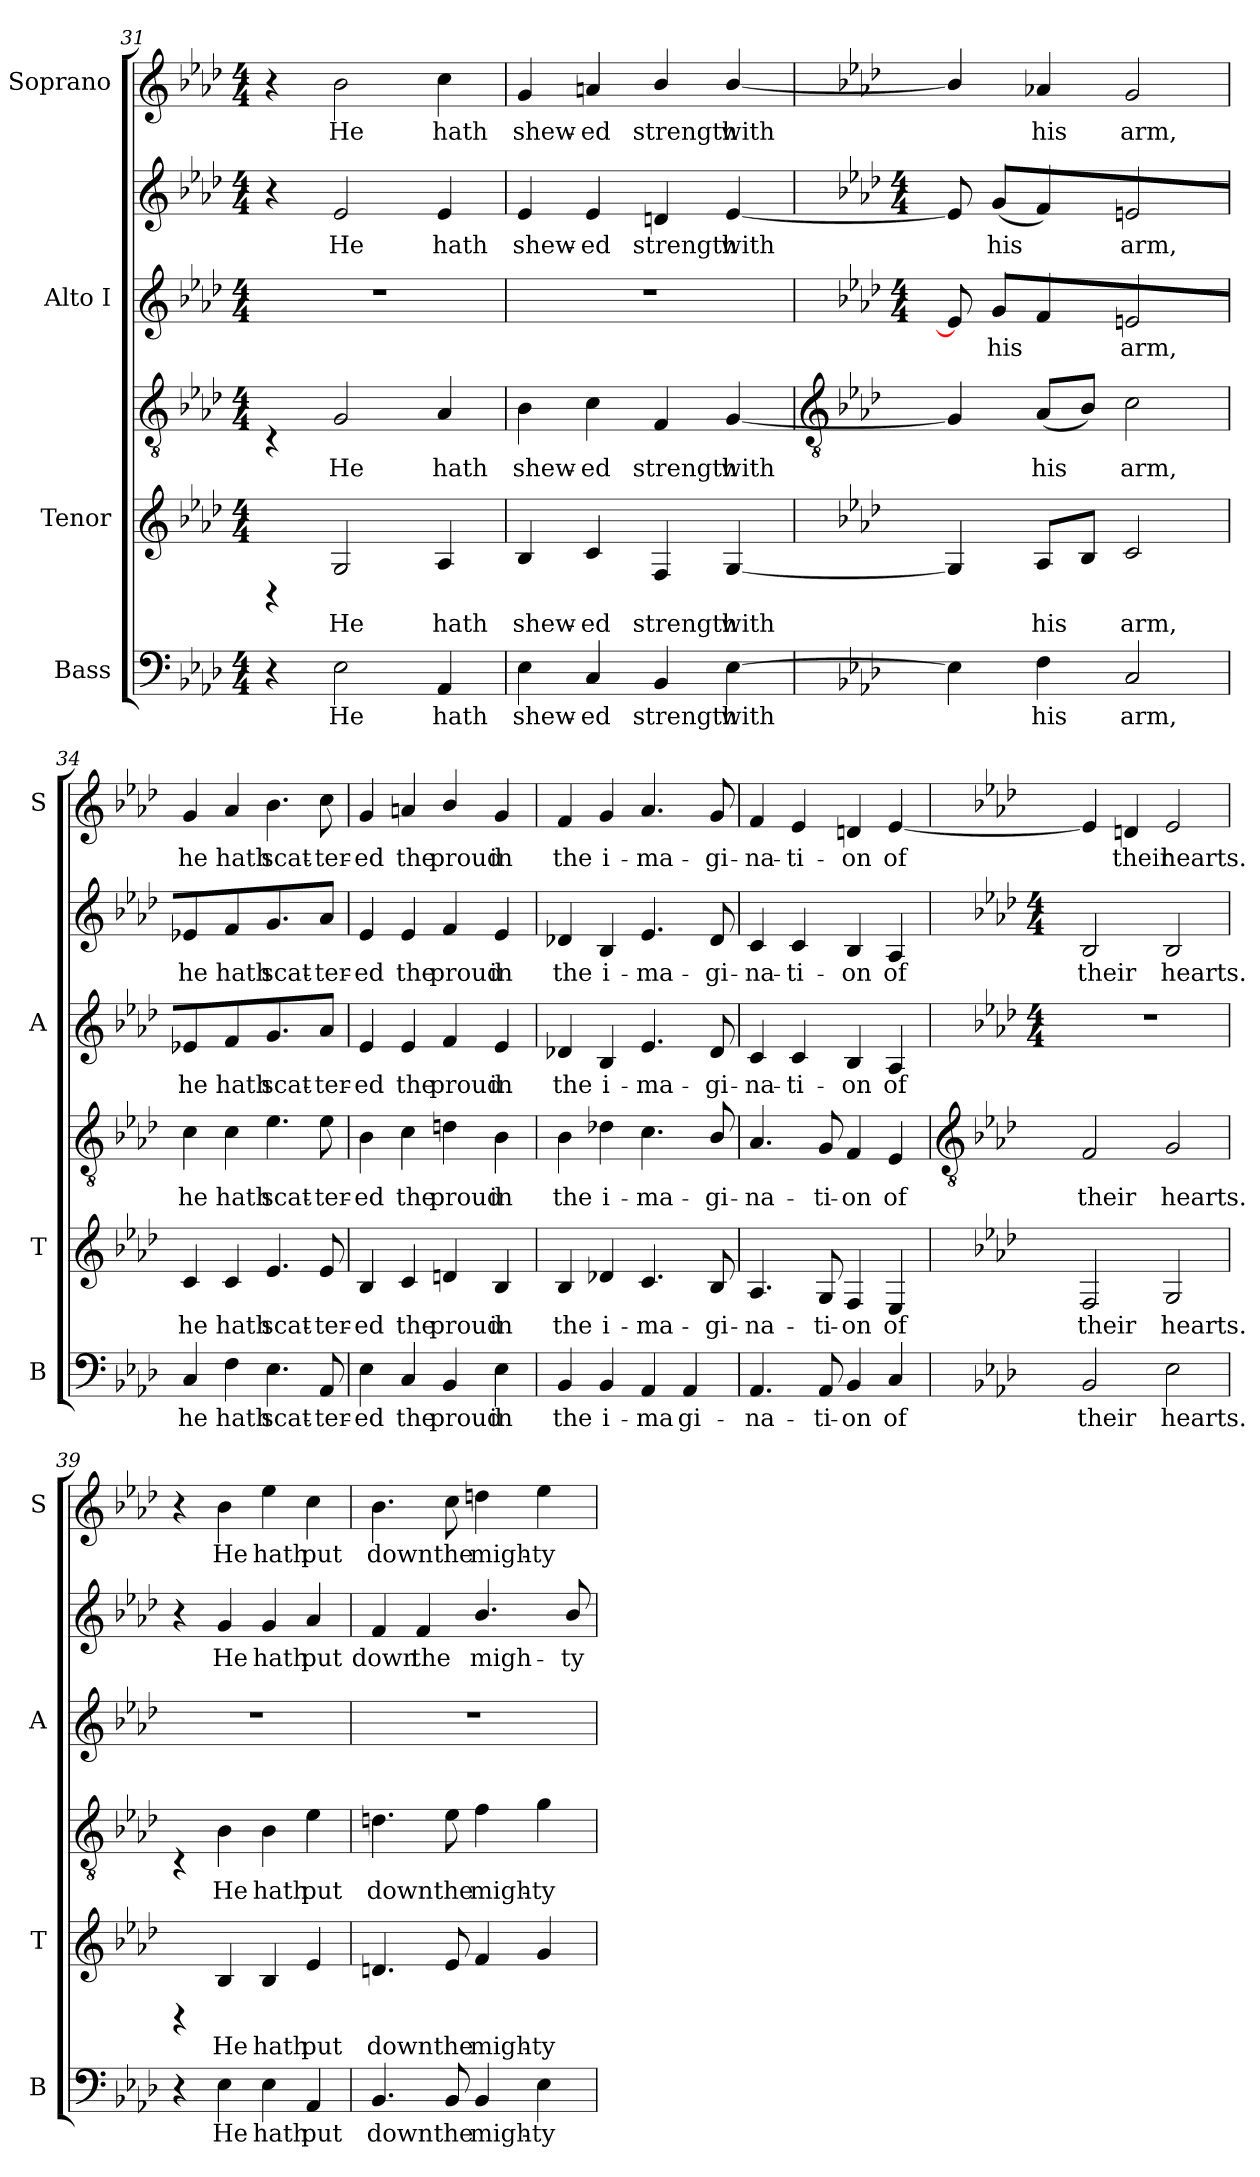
**kern	**text	**kern	**text	**kern	**text	**kern	**text	**kern	**text	**kern	**text
*part4	*part4	*part3	*part3	*part3	*part3	*part2	*part2	*part2	*part2	*part1	*part1
*staff6	*staff6	*staff5	*staff5	*staff4	*staff4	*staff3	*staff3	*staff2	*staff2	*staff1	*staff1
*I"Bass	*	*I"Tenor	*	*	*	*I"Alto I	*	*	*	*I"Soprano	*
*I'B	*	*I'T	*	*	*	*I'A	*	*	*	*I'S	*
*clefF4	*	*	*	*clefGv2	*	*clefG2	*	*clefG2	*	*clefG2	*
*k[b-e-a-d-]	*	*k[b-e-a-d-]	*	*k[b-e-a-d-]	*	*k[b-e-a-d-]	*	*k[b-e-a-d-]	*	*k[b-e-a-d-]	*
*A-:	*	*A-:	*	*A-:	*	*A-:	*	*A-:	*	*A-:	*
*M4/4	*	*M4/4	*	*M4/4	*	*M4/4	*	*M4/4	*	*M4/4	*
=31	=31	=31	=31	=31	=31	=31	=31	=31	=31	=31	=31
4r	.	4rBB	.	4rBB	.	1r	.	4r	.	4r	.
!	!LO:LY:b	!	!LO:LY:b	!	!LO:LY:b	!	!	!	!LO:LY:b	!	!LO:LY:b
2E-	He	2G	He	2G	He	.	.	2e-	He	2b-	He
!	!LO:LY:b	!	!LO:LY:b	!	!LO:LY:b	!	!	!	!LO:LY:b	!	!LO:LY:b
4AA-	hath	4A-	hath	4A-	hath	.	.	4e-	hath	4cc	hath
=32	=32	=32	=32	=32	=32	=32	=32	=32	=32	=32	=32
!	!LO:LY:b	!	!LO:LY:b	!	!LO:LY:b	!	!	!	!LO:LY:b	!	!LO:LY:b
4E-	shew-	4B-	shew-	4B-	shew-	1r	.	4e-	shew-	4g	shew-
!	!LO:LY:b	!	!LO:LY:b	!	!LO:LY:b	!	!	!	!LO:LY:b	!	!LO:LY:b
4C	-ed	4c	-ed	4c	-ed	.	.	4e-	-ed	4an	-ed
!	!LO:LY:b	!	!LO:LY:b	!	!LO:LY:b	!	!	!	!LO:LY:b	!	!LO:LY:b
4BB-	strength	4F	strength	4F	strength	.	.	4dn	strength	4b-/	strength
!	!LO:LY:b	!	!LO:LY:b	!	!LO:LY:b	!	!	!	!LO:LY:b	!	!LO:LY:b
[4E-	with	[4G	with	[4G	with	.	.	[4e-	with	[4b-/	with
!!LO:LB:g=z
=33	=33	=33	=33	=33	=33	=33	=33	=33	=33	=33	=33
*	*	*	*	*clefGv2	*	*	*	*	*	*	*
*	*	*	*	*	*	*k[b-e-a-d-]	*	*k[b-e-a-d-]	*	*	*
*	*	*	*	*	*	*A-:	*	*A-:	*	*	*
*	*	*	*	*	*	*M4/4	*	*M4/4	*	*	*
4E-]	.	4G]	.	4G]	.	8e-]	.	8e-]	.	4b-/]	.
!	!	!	!	!	!	!	!LO:LY:b	!	!LO:LY:b	!	!
.	.	.	.	.	.	8gL	his	(<8gL	his	.	.
!	!LO:LY:b	!	!LO:LY:b	!	!LO:LY:b	!	!	!	!	!	!LO:LY:b
4F	his	8A-L	his	(<8A-L	his	4f	.	4f)	.	4a-X	his
.	.	8B-J	.	8B-J)	.	.	.	.	.	.	.
!	!LO:LY:b	!	!LO:LY:b	!	!LO:LY:b	!	!LO:LY:b	!	!LO:LY:b	!	!LO:LY:b
2C	arm,	2c	arm,	2c	arm,	2en	arm,	2en	arm,	2g	arm,
=34	=34	=34	=34	=34	=34	=34	=34	=34	=34	=34	=34
!	!LO:LY:b	!	!LO:LY:b	!	!LO:LY:b	!	!LO:LY:b	!	!LO:LY:b	!	!LO:LY:b
4C	he	4c	he	4c	he	4e-X	he	4e-X	he	4g	he
!	!LO:LY:b	!	!LO:LY:b	!	!LO:LY:b	!	!LO:LY:b	!	!LO:LY:b	!	!LO:LY:b
4F	hath	4c	hath	4c	hath	4f	hath	4f	hath	4a-	hath
!	!LO:LY:b	!	!LO:LY:b	!	!LO:LY:b	!	!LO:LY:b	!	!LO:LY:b	!	!LO:LY:b
4.E-	scat-	4.e-	scat-	4.e-	scat-	4.g	scat-	4.g	scat-	4.b-	scat-
!	!LO:LY:b	!	!LO:LY:b	!	!LO:LY:b	!	!LO:LY:b	!	!LO:LY:b	!	!LO:LY:b
8AA-	-ter-	8e-	-ter-	8e-	-ter-	8a-J	-ter-	8a-J	-ter-	8cc	-ter-
=35	=35	=35	=35	=35	=35	=35	=35	=35	=35	=35	=35
!	!LO:LY:b	!	!LO:LY:b	!	!LO:LY:b	!	!LO:LY:b	!	!LO:LY:b	!	!LO:LY:b
4E-	-ed	4B-	-ed	4B-	-ed	4e-	-ed	4e-	-ed	4g	-ed
!	!LO:LY:b	!	!LO:LY:b	!	!LO:LY:b	!	!LO:LY:b	!	!LO:LY:b	!	!LO:LY:b
4C	the	4c	the	4c	the	4e-	the	4e-	the	4an	the
!	!LO:LY:b	!	!LO:LY:b	!	!LO:LY:b	!	!LO:LY:b	!	!LO:LY:b	!	!LO:LY:b
4BB-	proud	4dn	proud	4dn	proud	4f	proud	4f	proud	4b-/	proud
!	!LO:LY:b	!	!LO:LY:b	!	!LO:LY:b	!	!LO:LY:b	!	!LO:LY:b	!	!LO:LY:b
4E-	in	4B-	in	4B-	in	4e-	in	4e-	in	4g	in
=36	=36	=36	=36	=36	=36	=36	=36	=36	=36	=36	=36
!	!LO:LY:b	!	!LO:LY:b	!	!LO:LY:b	!	!LO:LY:b	!	!LO:LY:b	!	!LO:LY:b
4BB-	the	4B-	the	4B-	the	4d-X	the	4d-X	the	4f	the
!	!LO:LY:b	!	!LO:LY:b	!	!LO:LY:b	!	!LO:LY:b	!	!LO:LY:b	!	!LO:LY:b
4BB-	i-	4d-X	i-	4d-X	i-	4B-	i-	4B-	i-	4g	i-
!	!LO:LY:b	!	!LO:LY:b	!	!LO:LY:b	!	!LO:LY:b	!	!LO:LY:b	!	!LO:LY:b
4AA-	-ma	4.c	-ma-	4.c	-ma-	4.e-	-ma-	4.e-	-ma-	4.a-	-ma-
!	!LO:LY:b	!	!	!	!	!	!	!	!	!	!
4AA-	gi-	.	.	.	.	.	.	.	.	.	.
!	!	!	!LO:LY:b	!	!LO:LY:b	!	!LO:LY:b	!	!LO:LY:b	!	!LO:LY:b
.	.	8B-/	-gi-	8B-/	-gi-	8d-	-gi-	8d-	-gi-	8g	-gi-
=37	=37	=37	=37	=37	=37	=37	=37	=37	=37	=37	=37
!	!LO:LY:b	!	!LO:LY:b	!	!LO:LY:b	!	!LO:LY:b	!	!LO:LY:b	!	!LO:LY:b
4.AA-	-na-	4.A-	-na-	4.A-	-na-	4c	-na-	4c	-na-	4f	-na-
!	!	!	!	!	!	!	!LO:LY:b	!	!LO:LY:b	!	!LO:LY:b
.	.	.	.	.	.	4c	-ti-	4c	-ti-	4e-	-ti-
!	!LO:LY:b	!	!LO:LY:b	!	!LO:LY:b	!	!	!	!	!	!
8AA-	-ti-	8G	-ti-	8G	-ti-	.	.	.	.	.	.
!	!LO:LY:b	!	!LO:LY:b	!	!LO:LY:b	!	!LO:LY:b	!	!LO:LY:b	!	!LO:LY:b
4BB-	-on	4F	-on	4F	-on	4B-	-on	4B-	-on	4dn	-on
!	!LO:LY:b	!	!LO:LY:b	!	!LO:LY:b	!	!LO:LY:b	!	!LO:LY:b	!	!LO:LY:b
4C	of	4E-	of	4E-	of	4A-	of	4A-	of	[4e-	of
!!LO:LB:g=z
=38	=38	=38	=38	=38	=38	=38	=38	=38	=38	=38	=38
*	*	*	*	*clefGv2	*	*	*	*	*	*	*
*	*	*	*	*	*	*k[b-e-a-d-]	*	*k[b-e-a-d-]	*	*	*
*	*	*	*	*	*	*A-:	*	*A-:	*	*	*
*	*	*	*	*	*	*M4/4	*	*M4/4	*	*	*
!	!LO:LY:b	!	!LO:LY:b	!	!LO:LY:b	!	!	!	!LO:LY:b	!	!
2BB-	their	2F	their	2F	their	1r	.	2B-	their	4e-]	.
!	!	!	!	!	!	!	!	!	!	!	!LO:LY:b
.	.	.	.	.	.	.	.	.	.	4dn	their
!	!LO:LY:b	!	!LO:LY:b	!	!LO:LY:b	!	!	!	!LO:LY:b	!	!LO:LY:b
2E-	hearts.	2G	hearts.	2G	hearts.	.	.	2B-	hearts.	2e-	hearts.
=39	=39	=39	=39	=39	=39	=39	=39	=39	=39	=39	=39
4r	.	4rBB	.	4rBB	.	1r	.	4r	.	4r	.
!	!LO:LY:b	!	!LO:LY:b	!	!LO:LY:b	!	!	!	!LO:LY:b	!	!LO:LY:b
4E-	He	4B-	He	4B-	He	.	.	4g	He	4b-	He
!	!LO:LY:b	!	!LO:LY:b	!	!LO:LY:b	!	!	!	!LO:LY:b	!	!LO:LY:b
4E-	hath	4B-	hath	4B-	hath	.	.	4g	hath	4ee-	hath
!	!LO:LY:b	!	!LO:LY:b	!	!LO:LY:b	!	!	!	!LO:LY:b	!	!LO:LY:b
4AA-	put	4e-	put	4e-	put	.	.	4a-	put	4cc	put
=40	=40	=40	=40	=40	=40	=40	=40	=40	=40	=40	=40
!	!LO:LY:b	!	!LO:LY:b	!	!LO:LY:b	!	!	!	!LO:LY:b	!	!LO:LY:b
4.BB-	down	4.dn	down	4.dn	down	1r	.	4f	down	4.b-	down
!	!	!	!	!	!	!	!	!	!LO:LY:b	!	!
.	.	.	.	.	.	.	.	4f	the	.	.
!	!LO:LY:b	!	!LO:LY:b	!	!LO:LY:b	!	!	!	!	!	!LO:LY:b
8BB-	the	8e-	the	8e-	the	.	.	.	.	8cc	the
!	!LO:LY:b	!	!LO:LY:b	!	!LO:LY:b	!	!	!	!LO:LY:b	!	!LO:LY:b
4BB-	migh-	4f	migh-	4f	migh-	.	.	4.b-/	migh-	4ddn	migh-
!	!LO:LY:b	!	!LO:LY:b	!	!LO:LY:b	!	!	!	!	!	!LO:LY:b
4E-	-ty	4g	-ty	4g	-ty	.	.	.	.	4ee-	-ty
!	!	!	!	!	!	!	!	!	!LO:LY:b	!	!
.	.	.	.	.	.	.	.	8b-/	-ty	.	.
=	=	=	=	=	=	=	=	=	=	=	=
*-	*-	*-	*-	*-	*-	*-	*-	*-	*-	*-	*-
